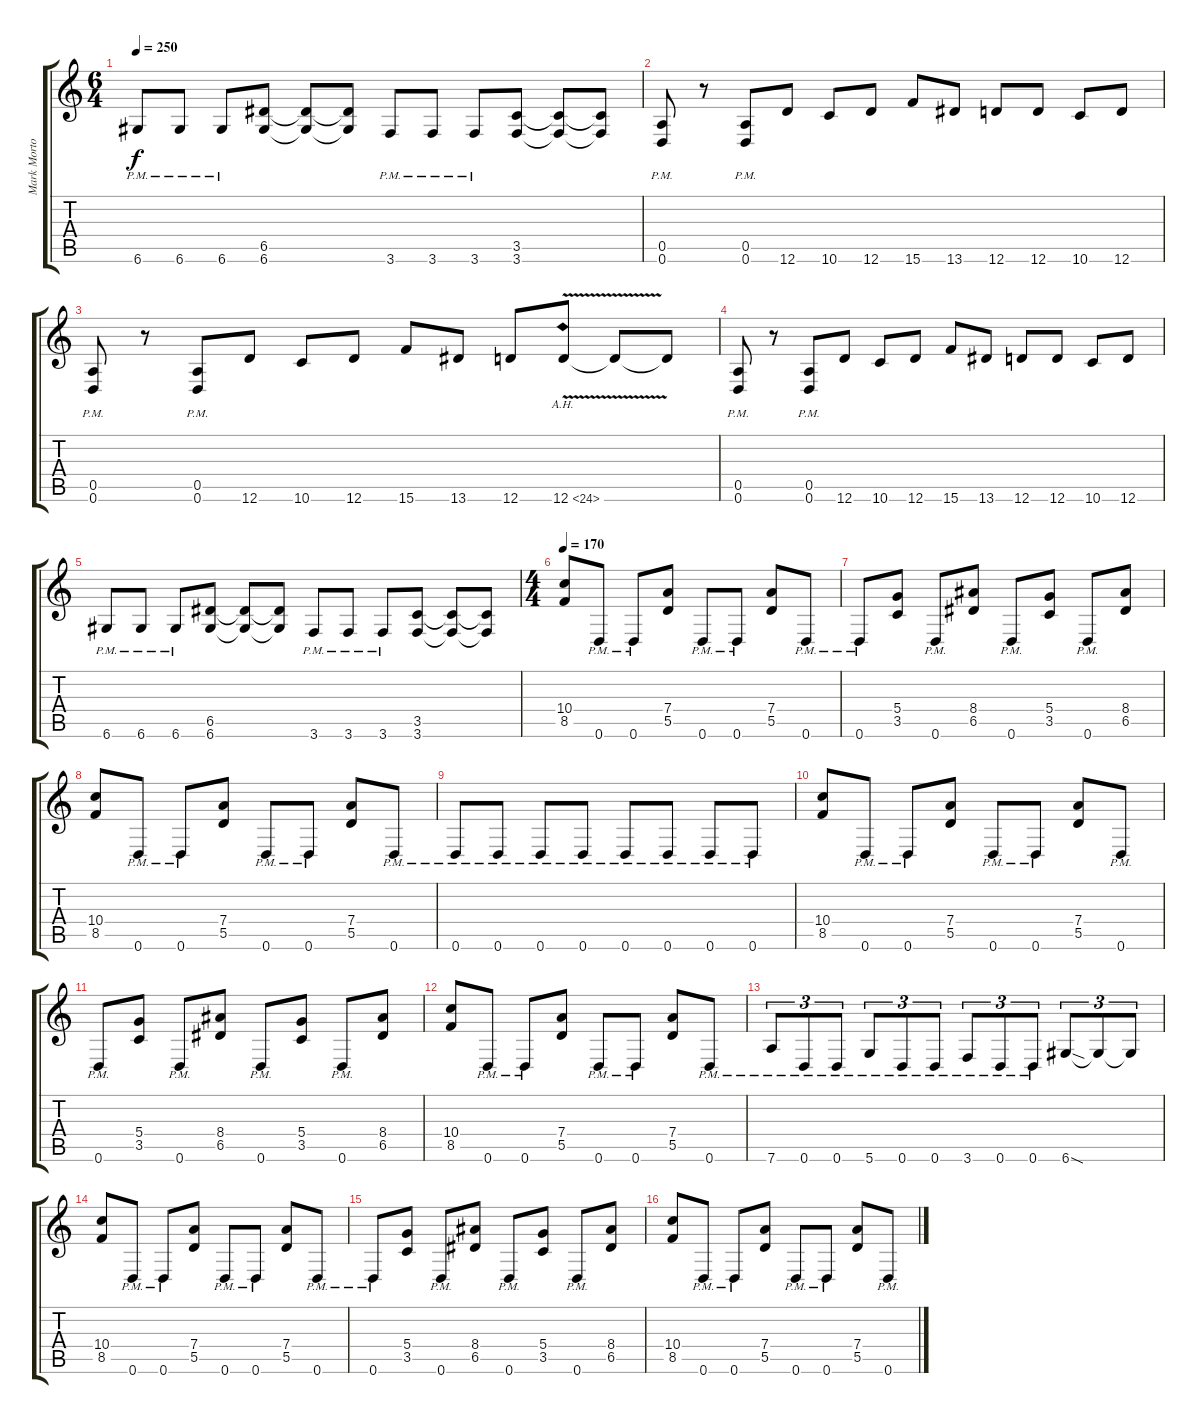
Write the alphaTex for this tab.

\track ("Mark Morton" "Mark Morto") {instrument distortionguitar}
\staff {score tabs}
\tuning (E4 B3 G3 D3 A2 D2) {hide}
\ts (6 4)
\tempo 250
\clef g2
\ks c
6.6{pm}.8{dy f} 6.6{pm}.8 6.6{pm}.8 (6.5 6.6).8 (6.5{t} 6.6{t}).8 (6.5{t} 6.6{t}).8 3.6{pm}.8 3.6{pm}.8 3.6{pm}.8 (3.5 3.6).8 (3.5{t} 3.6{t}).8 (3.5{t} 3.6{t}).8 |
(0.5{pm} 0.6{pm}).8 r.8 (0.5{pm} 0.6{pm}).8 12.6.8 10.6.8 12.6.8 15.6.8 13.6.8 12.6.8 12.6.8 10.6.8 12.6.8 |
(0.5{pm} 0.6{pm}).8 r.8 (0.5{pm} 0.6{pm}).8 12.6.8 10.6.8 12.6.8 15.6.8 13.6.8 12.6.8 12.6{ah 12 v}.8 12.6{t}.8 12.6{t}.8 |
(0.5{pm} 0.6{pm}).8 r.8 (0.5{pm} 0.6{pm}).8 12.6.8 10.6.8 12.6.8 15.6.8 13.6.8 12.6.8 12.6.8 10.6.8 12.6.8 |
6.6{pm}.8 6.6{pm}.8 6.6{pm}.8 (6.5 6.6).8 (6.5{t} 6.6{t}).8 (6.5{t} 6.6{t}).8 3.6{pm}.8 3.6{pm}.8 3.6{pm}.8 (3.5 3.6).8 (3.5{t} 3.6{t}).8 (3.5{t} 3.6{t}).8 |
\ts (4 4)
\tempo 170
(10.4 8.5).8{instrument overdrivenguitar} 0.6{pm}.8 0.6{pm}.8 (7.4 5.5).8 0.6{pm}.8 0.6{pm}.8 (7.4 5.5).8 0.6{pm}.8 |
0.6{pm}.8 (5.4 3.5).8 0.6{pm}.8 (8.4 6.5).8 0.6{pm}.8 (5.4 3.5).8 0.6{pm}.8 (8.4 6.5).8 |
(10.4 8.5).8 0.6{pm}.8 0.6{pm}.8 (7.4 5.5).8 0.6{pm}.8 0.6{pm}.8 (7.4 5.5).8 0.6{pm}.8 |
0.6{pm}.8 0.6{pm}.8 0.6{pm}.8 0.6{pm}.8 0.6{pm}.8 0.6{pm}.8 0.6{pm}.8 0.6{pm}.8 |
(10.4 8.5).8 0.6{pm}.8 0.6{pm}.8 (7.4 5.5).8 0.6{pm}.8 0.6{pm}.8 (7.4 5.5).8 0.6{pm}.8 |
0.6{pm}.8 (5.4 3.5).8 0.6{pm}.8 (8.4 6.5).8 0.6{pm}.8 (5.4 3.5).8 0.6{pm}.8 (8.4 6.5).8 |
(10.4 8.5).8 0.6{pm}.8 0.6{pm}.8 (7.4 5.5).8 0.6{pm}.8 0.6{pm}.8 (7.4 5.5).8 0.6{pm}.8 |
7.6{pm}.8{tu (3 2) instrument distortionguitar} 0.6{pm}.8{tu (3 2)} 0.6{pm}.8{tu (3 2)} 5.6{pm}.8{tu (3 2)} 0.6{pm}.8{tu (3 2)} 0.6{pm}.8{tu (3 2)} 3.6{pm}.8{tu (3 2)} 0.6{pm}.8{tu (3 2)} 0.6{pm}.8{tu (3 2)} 6.6{sod}.8{tu (3 2)} 6.6{t}.8{tu (3 2)} 6.6{t}.8{tu (3 2)} |
(10.4 8.5).8 0.6{pm}.8 0.6{pm}.8 (7.4 5.5).8 0.6{pm}.8 0.6{pm}.8 (7.4 5.5).8 0.6{pm}.8 |
0.6{pm}.8 (5.4 3.5).8 0.6{pm}.8 (8.4 6.5).8 0.6{pm}.8 (5.4 3.5).8 0.6{pm}.8 (8.4 6.5).8 |
(10.4 8.5).8 0.6{pm}.8 0.6{pm}.8 (7.4 5.5).8 0.6{pm}.8 0.6{pm}.8 (7.4 5.5).8 0.6{pm}.8
